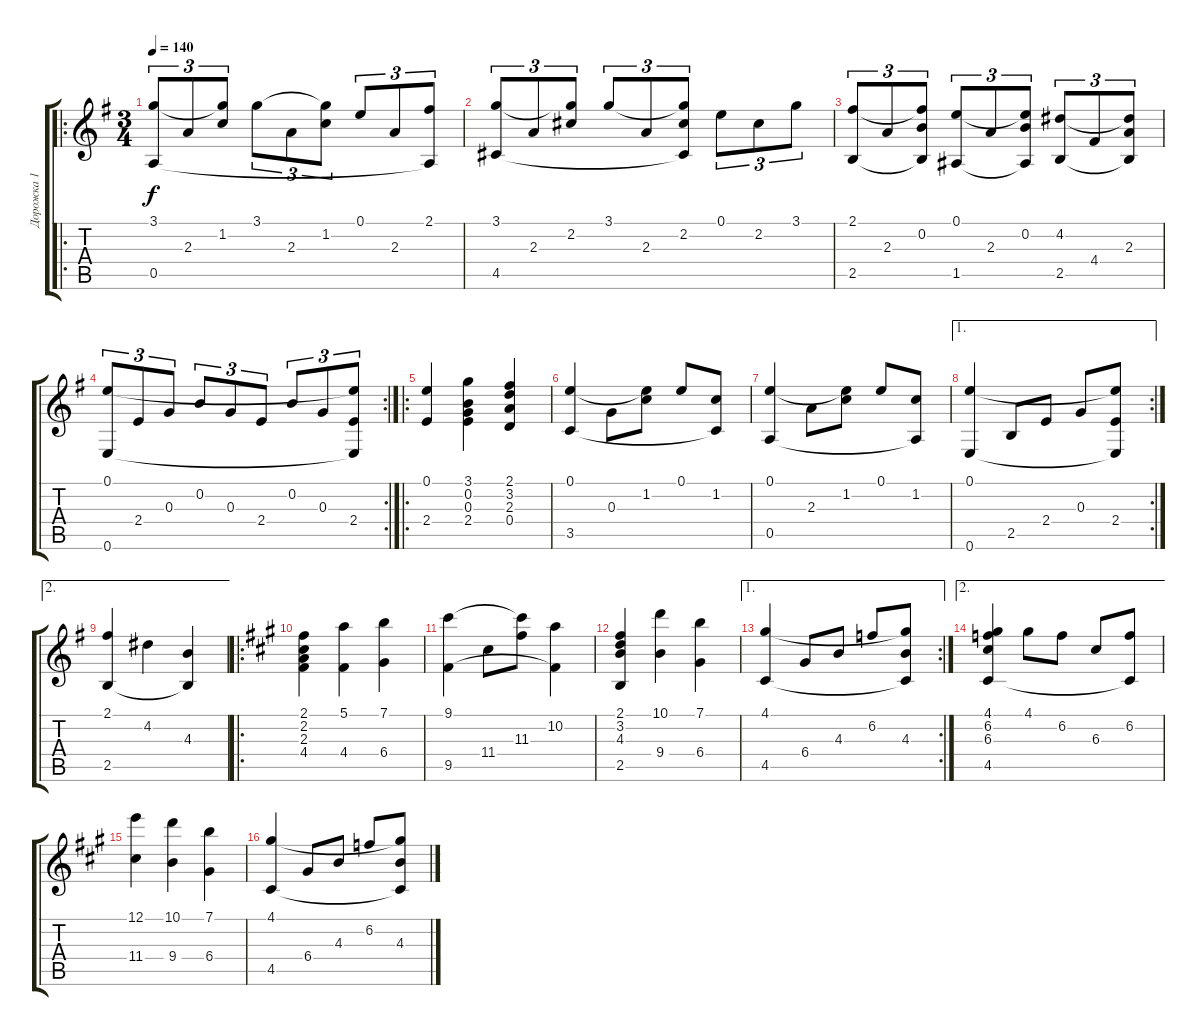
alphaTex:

\track ("Дорожка 1" "Дорожка 1") {instrument acousticguitarnylon}
\staff {score tabs}
\tuning (E4 B3 G3 D3 A2 E2) {hide}
\ro
\ts (3 4)
\tempo 140
\clef g2
\ks eminor
(3.1 0.5).8{tu (3 2) dy f} 2.3.8{tu (3 2)} (3.1{t} 1.2).8{tu (3 2)} 3.1.8{tu (3 2)} 2.3.8{tu (3 2)} (3.1{t} 1.2).8{tu (3 2)} 0.1.8{tu (3 2)} 2.3.8{tu (3 2)} (2.1 0.5{t}).8{tu (3 2)} |
(3.1 4.5).8{tu (3 2)} 2.3.8{tu (3 2)} (3.1{t} 2.2).8{tu (3 2)} 3.1.8{tu (3 2)} 2.3.8{tu (3 2)} (3.1{t} 2.2 4.5{t}).8{tu (3 2)} 0.1.8{tu (3 2)} 2.2.8{tu (3 2)} 3.1.8{tu (3 2)} |
(2.1 2.5).8{tu (3 2)} 2.3.8{tu (3 2)} (2.1{t} 0.2 2.5{t}).8{tu (3 2)} (0.1 1.5).8{tu (3 2)} 2.3.8{tu (3 2)} (0.1{t} 0.2 1.5{t}).8{tu (3 2)} (4.2 2.5).8{tu (3 2)} 4.4.8{tu (3 2)} (4.2{t} 2.3 2.5{t}).8{tu (3 2)} |
\rc 2
(0.1 0.6).8{tu (3 2)} 2.4.8{tu (3 2)} 0.3.8{tu (3 2)} 0.2.8{tu (3 2)} 0.3.8{tu (3 2)} 2.4.8{tu (3 2)} 0.2.8{tu (3 2)} 0.3.8{tu (3 2)} (0.1{t} 2.4 0.6{t}).8{tu (3 2)} |
\ro
(0.1 2.4).4 (3.1 0.2 0.3 2.4).4 (2.1 3.2 2.3 0.4).4 |
(0.1 3.5).4 0.3.8 (0.1{t} 1.2).8 0.1.8 (1.2 3.5{t}).8 |
(0.1 0.5).4 2.3.8 (0.1{t} 1.2).8 0.1.8 (1.2 0.5{t}).8 |
\ae 1
\rc 2
(0.1 0.6).4 2.5.8 2.4.8 0.3.8 (0.1{t} 2.4 0.6{t}).8 |
\ae 2
(2.1 2.5).4 4.2.4 (4.3 2.5{t}).4 |
\ro
\ks f#minor
(2.1 2.2 2.3 4.4).4 (5.1 4.4).4 (7.1 6.4).4 |
(9.1 9.5).4 11.4.8 (9.1{t} 11.3).8 (10.2 9.5{t}).4 |
(2.1 3.2 4.3 2.5).4 (10.1 9.4).4 (7.1 6.4).4 |
\ae 1
\rc 2
(4.1 4.5).4 6.4.8 4.3.8 6.2.8 (4.1{t} 4.3 4.5{t}).8 |
\ae 2
(4.1 6.2 6.3 4.5).4 4.1.8 6.2.8 6.3.8 (6.2 4.5{t}).8 |
(12.1 11.4).4 (10.1 9.4).4 (7.1 6.4).4 |
(4.1 4.5).4 6.4.8 4.3.8 6.2.8 (4.1{t} 4.3 4.5{t}).8
